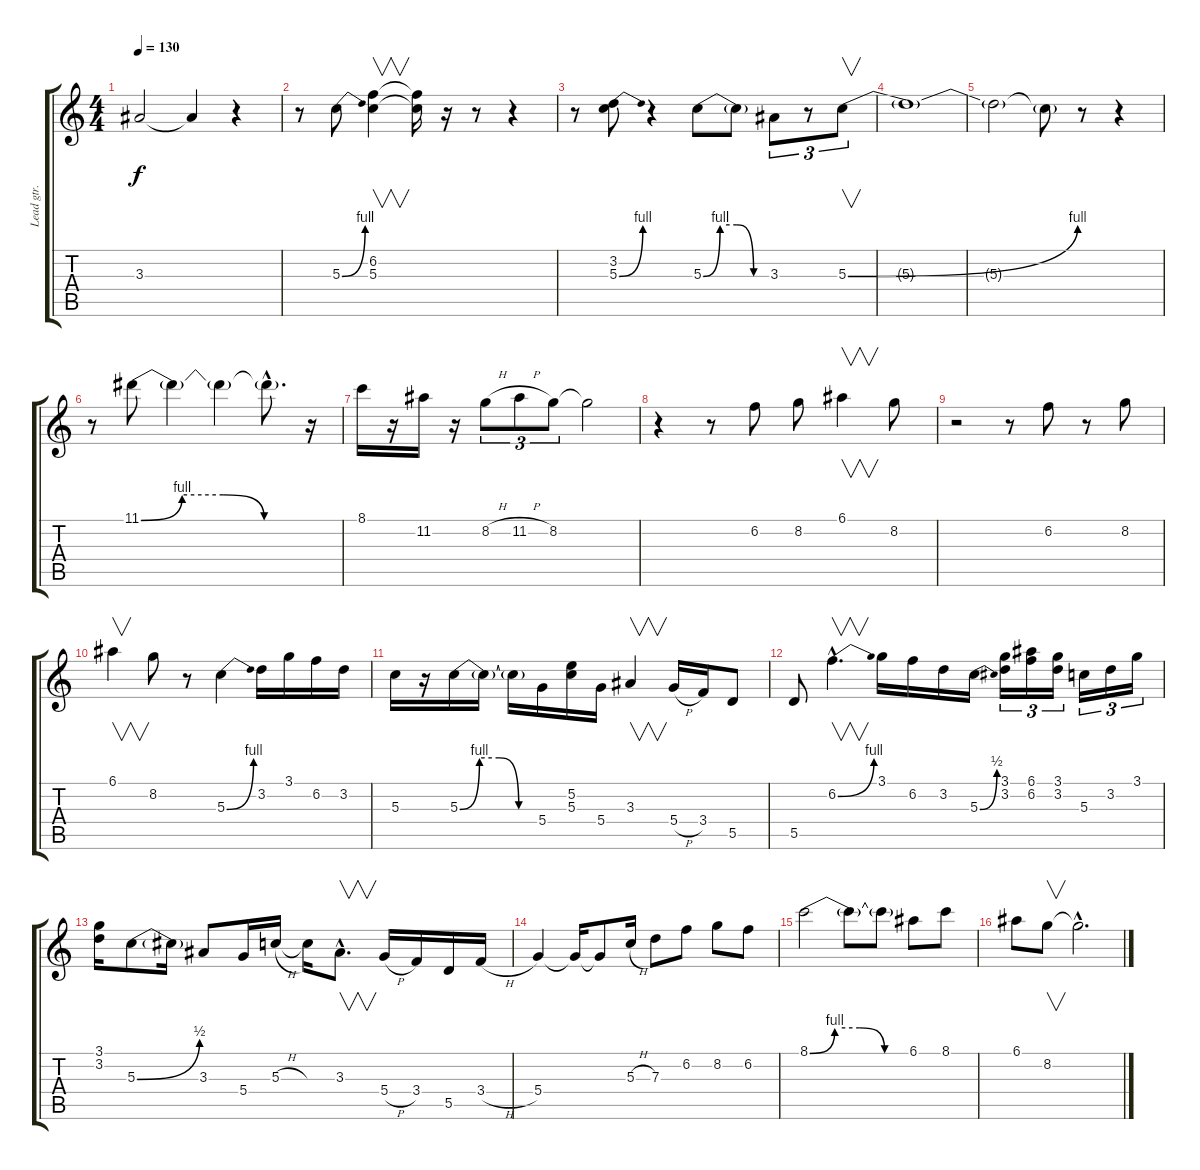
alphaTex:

\track ("Lead gtr." "Lead gtr.") {instrument overdrivenguitar}
\staff {score tabs}
\tuning (E4 B3 G3 D3 A2 E2) {hide}
\ts (4 4)
\tempo 130
\clef g2
\ks c
3.3{t}.2{dy f} 3.3{t}.4 r.4 |
r.8 5.3{be (bend 0 0 60 4)}.8 (6.2 5.3).4{v} (6.2{t} 5.3{t}).16 r.16 r.8 r.4 |
r.8 (3.2 5.3{be (bend 0 0 60 4)}).8 r.4 5.3{be (custom 0 0 15 4 30 4 45 0 60 0)}.8 5.3{t}.8 3.3.8{tu (3 2)} r.8{tu (3 2)} 5.3{be (bend 0 0 60 4)}.8{v tu (3 2)} |
5.3{t}.1 |
5.3{t}.2 5.3{t}.8 r.8 r.4 |
r.8 11.1{be (custom 0 0 15 4 30 4 45 0 60 0)}.8 11.1{t}.4 11.1{t}.4 11.1{hac t}.8{d} r.16 |
8.1.16 r.16 11.2.16 r.16 8.2{h}.8{tu (3 2)} 11.2{h}.8{tu (3 2)} 8.2.8{tu (3 2)} 8.2{t}.2 |
r.4 r.8 6.2.8 8.2.8 6.1.4{v} 8.2.8 |
r.2 r.8 6.2.8 r.8 8.2.8 |
6.1.4{v} 8.2.8 r.8 5.3{be (bend 0 0 60 4)}.4 3.2.16 3.1.16 6.2.16 3.2.16 |
5.3.16 r.16 5.3{be (custom 0 0 15 4 30 4 45 0 60 0)}.16 5.3{t}.16 5.3{t}.16 5.4.16 (5.2 5.3).16 5.4.16 3.3.4{v} 5.4{h}.16 3.4.16 5.5.8 |
5.5.8 6.2{be (bend 0 0 60 4) hac}.4{v d} 3.1.16 6.2.16 3.2.16 5.3{be (bend 0 0 60 2)}.16 (3.1 3.2).16{tu (3 2)} (6.1 6.2).16{tu (3 2)} (3.1 3.2).16{tu (3 2)} 5.3.16{tu (3 2)} 3.2.16{tu (3 2)} 3.1.16{tu (3 2)} |
(3.1 3.2).16 5.3{be (bend 0 0 60 2)}.8 5.3{t}.16 3.3.8 5.4.16 5.3{h}.16 5.3{t}.16 3.3{hac}.8{v d} 5.4{h}.16 3.4.16 5.5.16 3.4{h}.16 |
5.4.4 5.4{t}.16 5.4{t}.8 5.3{h}.16 7.3.8 6.2.8 8.2.8 6.2.8 |
8.1{be (custom 0 0 15 4 30 4 45 0 60 0)}.2 8.1{t}.8 8.1{t}.8 6.1.8 8.1.8 |
6.1.8 8.2.8{v} 8.2{hac t}.2{d}
